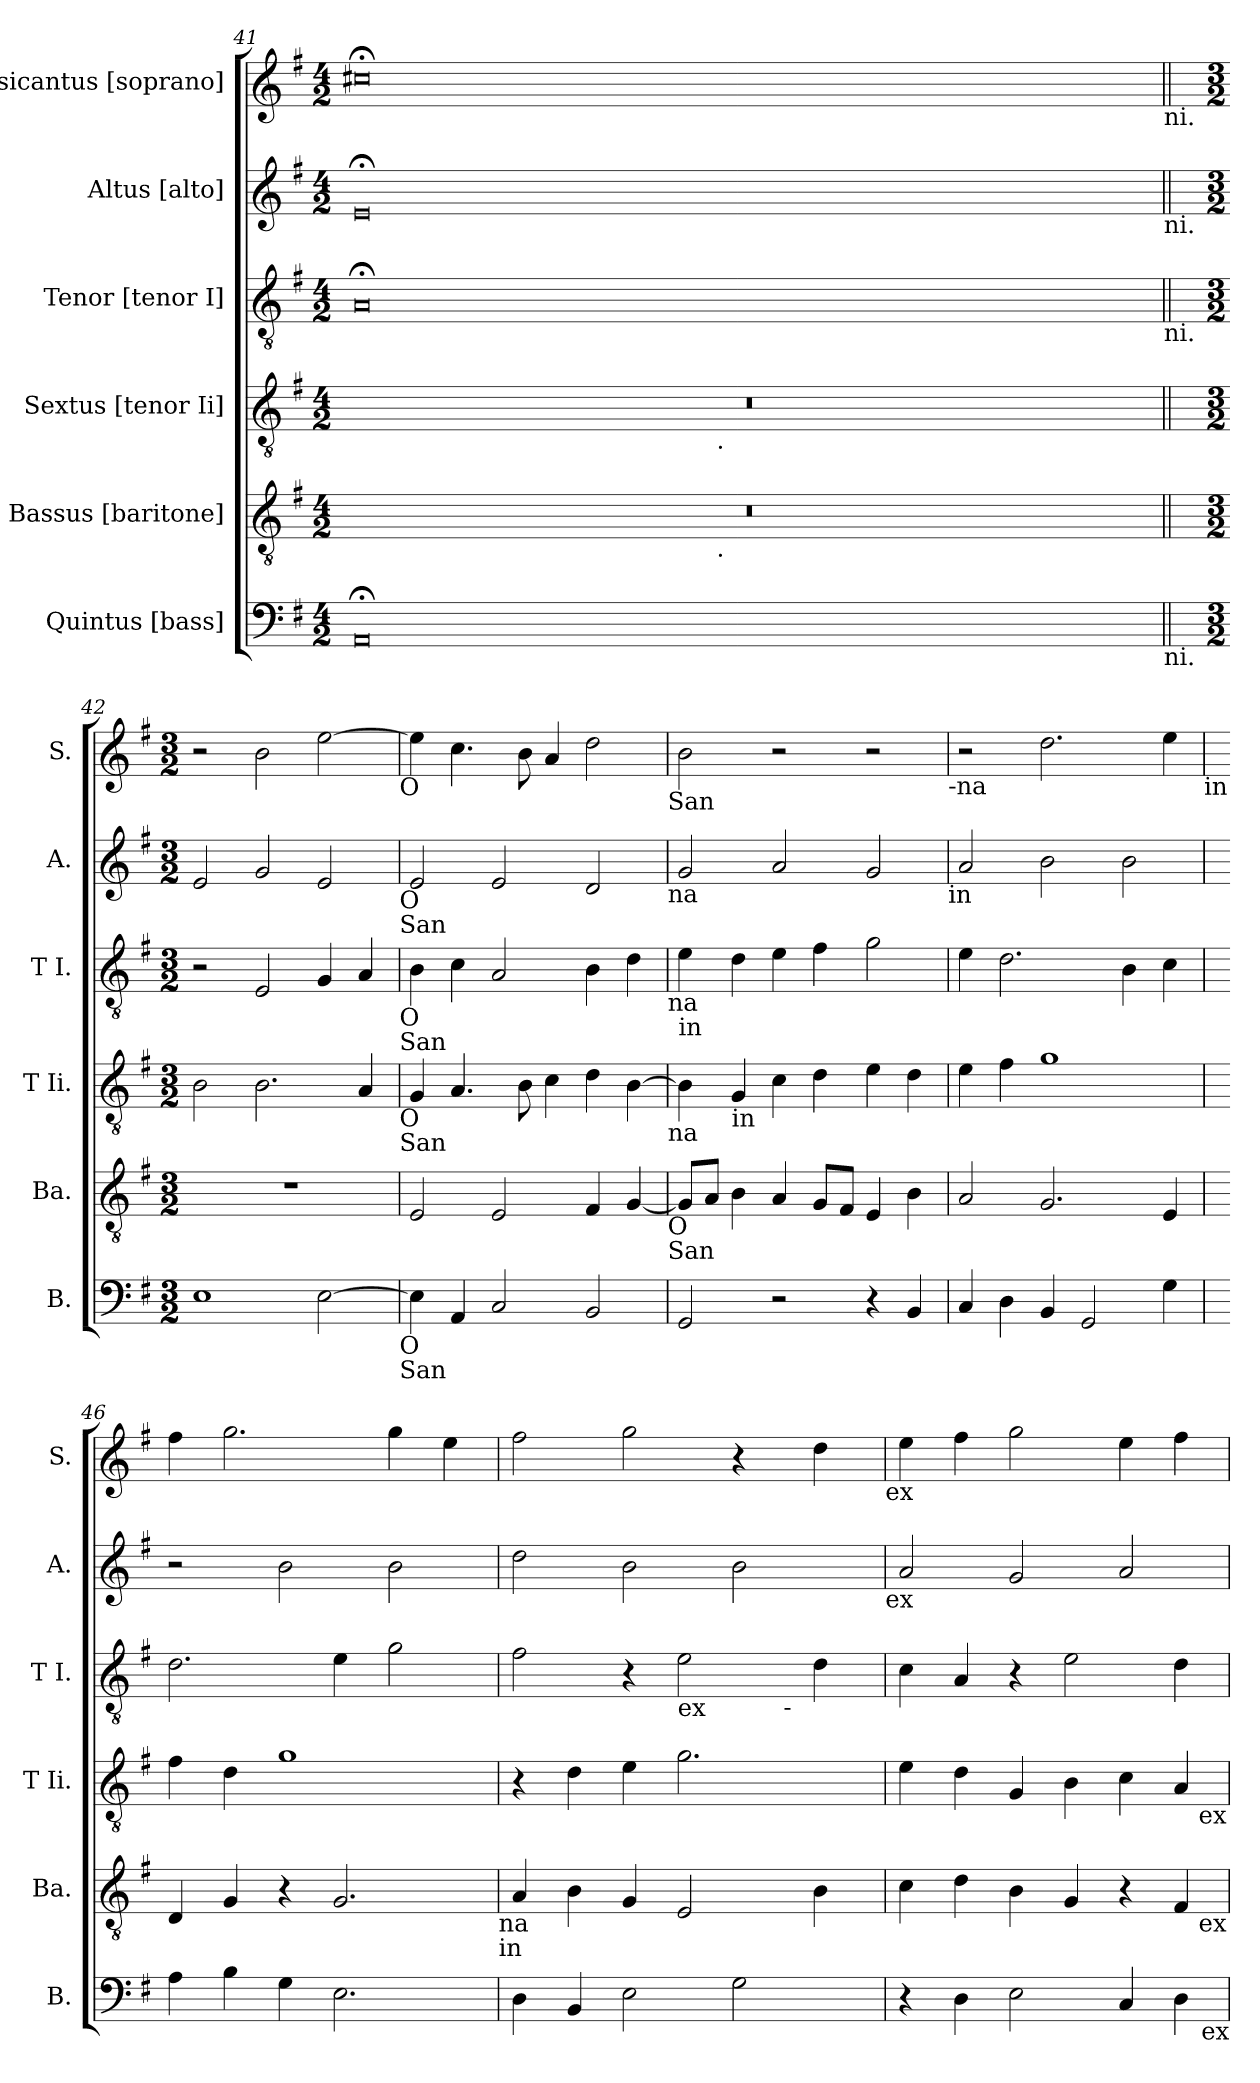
**kern	**kern	**kern	**kern	**kern	**kern
*part6	*part5	*part4	*part3	*part2	*part1
*staff6	*staff5	*staff4	*staff3	*staff2	*staff1
*I"Quintus [bass]	*I"Bassus [baritone]	*I"Sextus [tenor Ii]	*I"Tenor [tenor I]	*I"Altus [alto]	*I"Dsicantus [soprano]
*I'B.	*I'Ba.	*I'T Ii.	*I'T I.	*I'A.	*I'S.
*clefF4	*clefGv2	*clefGv2	*clefGv2	*clefG2	*clefG2
*	*ITrd7c12	*	*	*	*
*k[f#]	*k[f#]	*k[f#]	*k[f#]	*k[f#]	*k[f#]
*G:	*G:	*G:	*G:	*G:	*G:
*M4/2	*M4/2	*M4/2	*M4/2	*M4/2	*M4/2
=41	=41	=41	=41	=41	=41
*	*^	*^	*	*	*
0AA;	0r	2...ryy	0r	2...ryy	0A;	0e;	0cc#X;<
!	!	!	!	!LO:TX:b:t=.	!	!	!
!	!	!LO:TX:b:t=.	!	!	!	!	!
.	.	1ryy	.	1ryy	.	.	.
.	.	16ryy	.	16ryy	.	.	.
!	!	!	!	!	!	!	!LO:TX:b:t=ni.
!	!	!	!	!	!	!LO:TX:b:t=ni.	!
!	!	!	!	!	!LO:TX:b:t=ni.	!	!
!LO:TX:b:t=ni.	!	!	!	!	!	!	!
*	*v	*v	*	*	*	*	*
*	*	*v	*v	*	*	*
=42||	=42||	=42||	=42||	=42||	=42||
*M3/2	*M3/2	*M3/2	*M3/2	*M3/2	*M3/2
*	*^	*^	*	*	*
!	!LO:N:vis=1	!	!	!	!	!	!
*	*v	*v	*	*	*	*	*
*	*	*v	*v	*	*	*
1E	1.r	2B\	2r	2e/	2r
.	.	2.B\	2E/	2g/	2b\
[>2E\	.	.	4G/	2e/	[>2ee\
.	.	4A/	4A/	.	.
!	!	!	!	!	!LO:TX:b:t=O
!	!	!	!	!LO:TX:b:t=O	!
!	!	!	!	!LO:TX:b:t=San	!
!	!	!	!LO:TX:b:t=O	!	!
!	!	!	!LO:TX:b:t=San	!	!
!	!	!LO:TX:b:t=O	!	!	!
!	!	!LO:TX:b:t=San	!	!	!
!LO:TX:b:t=O	!	!	!	!	!
!LO:TX:b:t=San	!	!	!	!	!
=43	=43	=43	=43	=43	=43
4E\]	2EE/	4G/	4B\	2e/	4ee\]
4AA/	.	4.A/	4c\	.	4.cc\
2C/	2EE/	.	2A/	2e/	.
.	.	8B\	.	.	8b\
.	.	4c\	.	.	4a/
2BB/	4FF#/	4d\	4B\	2d/	2dd\
.	[<4GG/	[<4B\	4d\	.	.
!	!	!	!	!	!LO:TX:b:t=San
!	!	!	!	!LO:TX:b:t=na	!
!	!	!	!LO:TX:b:t=na	!	!
!	!	!LO:TX:b:t=na	!	!	!
!	!LO:TX:b:t=O	!	!	!	!
!	!LO:TX:b:t=San	!	!	!	!
!!LO:LB:g=z
=44	=44	=44	=44	=44	=44
!	!	!	!LO:TX:b:t=in	!	!
2GG/	8GG/L]	4B\]	4e\	2g/	2b\
.	8AA/J	.	.	.	.
!	!	!LO:TX:b:t=in	!	!	!
.	4BB\	4G/	4d\	.	.
2r	4AA/	4c\	4e\	2a/	2r
.	8GG/L	4d\	4f#\	.	.
.	8FF#/J	.	.	.	.
4r	4EE/	4e\	2g\	2g/	2r
4BB/	4BB\	4d\	.	.	.
!	!	!	!	!	!LO:TX:b:t=-na
!	!	!	!	!LO:TX:b:t=in	!
=45	=45	=45	=45	=45	=45
4C/	2AA/	4e\	4e\	2a/	2r
4D\	.	4f#\	2.d\	.	.
4BB/	2.GG/	1g	.	2b\	2.dd\
2GG/	.	.	.	.	.
.	.	.	4B\	2b\	.
4G\	4EE/	.	4c\	.	4ee\
!	!	!	!	!	!LO:TX:b:t=in
=46	=46	=46	=46	=46	=46
4A\	4DD/	4f#\	2.d\	2r	4ff#\
4B\	4GG/	4d\	.	.	2.gg\
4G\	4r	1g	.	2b\	.
2.E\	2.GG/	.	4e\	.	.
.	.	.	2g\	2b\	4gg\
.	.	.	.	.	4ee\
!	!LO:TX:b:t=na	!	!	!	!
!	!LO:TX:b:t=in	!	!	!	!
=47	=47	=47	=47	=47	=47
*	*	*	*^	*	*
4D\	4AA/	4r	2f#\	1ryy	2dd\	2ff#\
4BB/	4BB\	4d\	.	.	.	.
2E\	4GG/	4e\	4r	.	2b\	2gg\
!	!	!	!LO:TX:b:t=ex	!	!	!
.	2EE/	2.g\	2e\	.	.	.
2G\	.	.	.	8ryy	2b\	4r
.	.	.	.	32ryy	.	.
!	!	!	!	!LO:TX:b:t=-	!	!
.	.	.	.	4ryy	.	.
.	4BB\	.	4d\	.	.	4dd\
.	.	.	.	16.ryy	.	.
!	!	!	!	!	!	!LO:TX:b:t=ex
!	!	!	!	!	!LO:TX:b:t=ex	!
*	*	*	*v	*v	*	*
!!LO:PB:g=z
=48	=48	=48	=48	=48	=48
4r	4C\	4e\	4c\	2a/	4ee\
4D\	4D\	4d\	4A/	.	4ff#\
2E\	4BB\	4G/	4r	2g/	2gg\
.	4GG/	4B\	2e\	.	.
4C/	4r	4c\	.	2a/	4ee\
4D\	4FF#/	4A/	4d\	.	4ff#\
!	!	!LO:TX:b:t=ex	!	!	!
!	!LO:TX:b:t=ex	!	!	!	!
!LO:TX:b:t=ex	!	!	!	!	!
=	=	=	=	=	=
*-	*-	*-	*-	*-	*-
